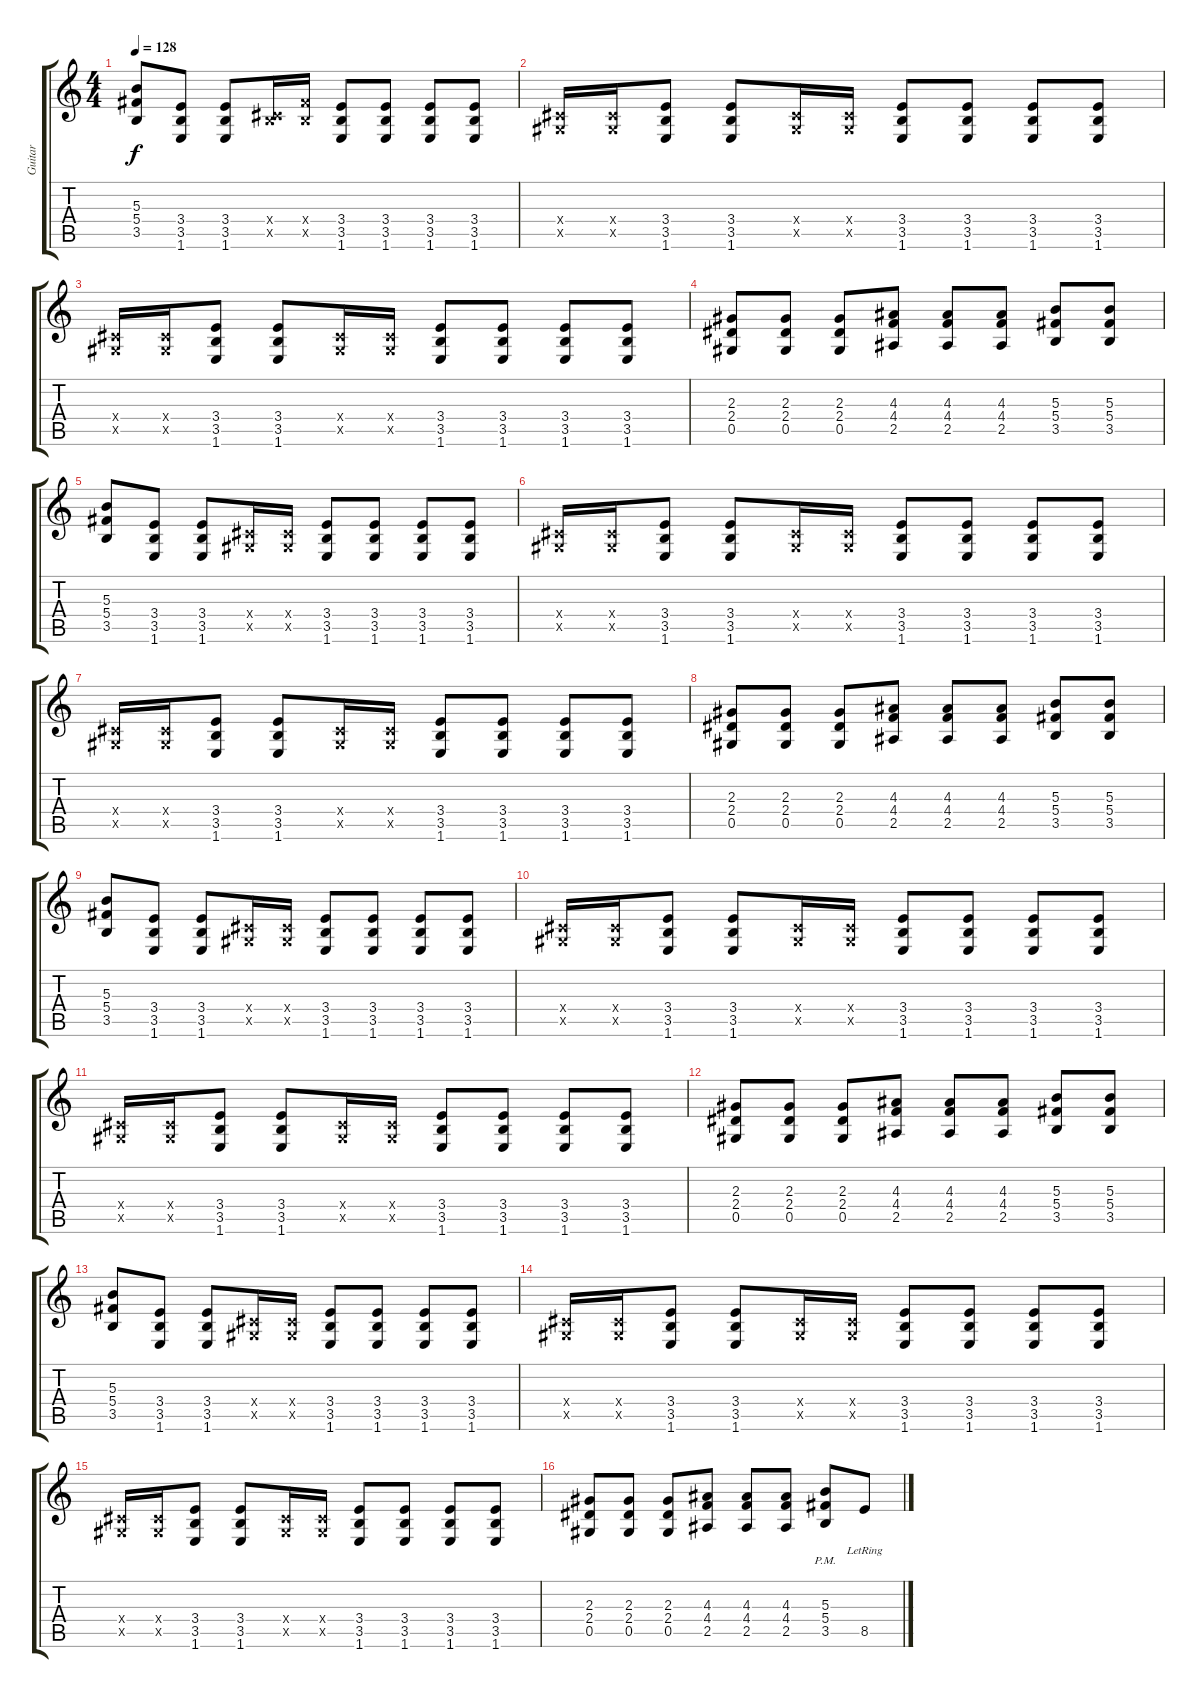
\track ("Guitar" "Guitar") {instrument distortionguitar}
\staff {score tabs}
\tuning (Eb4 Bb3 Gb3 Db3 Ab2 Eb2) {hide}
\ts (4 4)
\tempo 128
\clef g2
\ks c
(5.3 5.4 3.5).8{dy f} (3.4 3.5 1.6).8 (3.4 3.5 1.6).8 (0.4{x} 3.5{x}).16 (5.4{x} 3.5{x}).16 (3.4 3.5 1.6).8 (3.4 3.5 1.6).8 (3.4 3.5 1.6).8 (3.4 3.5 1.6).8 |
(0.4{x} 0.5{x}).16 (0.4{x} 0.5{x}).16 (3.4 3.5 1.6).8 (3.4 3.5 1.6).8 (0.4{x} 0.5{x}).16 (0.4{x} 0.5{x}).16 (3.4 3.5 1.6).8 (3.4 3.5 1.6).8 (3.4 3.5 1.6).8 (3.4 3.5 1.6).8 |
(0.4{x} 0.5{x}).16 (0.4{x} 0.5{x}).16 (3.4 3.5 1.6).8 (3.4 3.5 1.6).8 (0.4{x} 0.5{x}).16 (0.4{x} 0.5{x}).16 (3.4 3.5 1.6).8 (3.4 3.5 1.6).8 (3.4 3.5 1.6).8 (3.4 3.5 1.6).8 |
(2.3 2.4 0.5).8 (2.3 2.4 0.5).8 (2.3 2.4 0.5).8 (4.3 4.4 2.5).8 (4.3 4.4 2.5).8 (4.3 4.4 2.5).8 (5.3 5.4 3.5).8 (5.3 5.4 3.5).8 |
(5.3 5.4 3.5).8 (3.4 3.5 1.6).8 (3.4 3.5 1.6).8 (0.4{x} 0.5{x}).16 (0.4{x} 0.5{x}).16 (3.4 3.5 1.6).8 (3.4 3.5 1.6).8 (3.4 3.5 1.6).8 (3.4 3.5 1.6).8 |
(0.4{x} 0.5{x}).16 (0.4{x} 0.5{x}).16 (3.4 3.5 1.6).8 (3.4 3.5 1.6).8 (0.4{x} 0.5{x}).16 (0.4{x} 0.5{x}).16 (3.4 3.5 1.6).8 (3.4 3.5 1.6).8 (3.4 3.5 1.6).8 (3.4 3.5 1.6).8 |
(0.4{x} 0.5{x}).16 (0.4{x} 0.5{x}).16 (3.4 3.5 1.6).8 (3.4 3.5 1.6).8 (0.4{x} 0.5{x}).16 (0.4{x} 0.5{x}).16 (3.4 3.5 1.6).8 (3.4 3.5 1.6).8 (3.4 3.5 1.6).8 (3.4 3.5 1.6).8 |
(2.3 2.4 0.5).8 (2.3 2.4 0.5).8 (2.3 2.4 0.5).8 (4.3 4.4 2.5).8 (4.3 4.4 2.5).8 (4.3 4.4 2.5).8 (5.3 5.4 3.5).8 (5.3 5.4 3.5).8 |
(5.3 5.4 3.5).8 (3.4 3.5 1.6).8 (3.4 3.5 1.6).8 (0.4{x} 0.5{x}).16 (0.4{x} 0.5{x}).16 (3.4 3.5 1.6).8 (3.4 3.5 1.6).8 (3.4 3.5 1.6).8 (3.4 3.5 1.6).8 |
(0.4{x} 0.5{x}).16 (0.4{x} 0.5{x}).16 (3.4 3.5 1.6).8 (3.4 3.5 1.6).8 (0.4{x} 0.5{x}).16 (0.4{x} 0.5{x}).16 (3.4 3.5 1.6).8 (3.4 3.5 1.6).8 (3.4 3.5 1.6).8 (3.4 3.5 1.6).8 |
(0.4{x} 0.5{x}).16 (0.4{x} 0.5{x}).16 (3.4 3.5 1.6).8 (3.4 3.5 1.6).8 (0.4{x} 0.5{x}).16 (0.4{x} 0.5{x}).16 (3.4 3.5 1.6).8 (3.4 3.5 1.6).8 (3.4 3.5 1.6).8 (3.4 3.5 1.6).8 |
(2.3 2.4 0.5).8 (2.3 2.4 0.5).8 (2.3 2.4 0.5).8 (4.3 4.4 2.5).8 (4.3 4.4 2.5).8 (4.3 4.4 2.5).8 (5.3 5.4 3.5).8 (5.3 5.4 3.5).8 |
(5.3 5.4 3.5).8 (3.4 3.5 1.6).8 (3.4 3.5 1.6).8 (0.4{x} 0.5{x}).16 (0.4{x} 0.5{x}).16 (3.4 3.5 1.6).8 (3.4 3.5 1.6).8 (3.4 3.5 1.6).8 (3.4 3.5 1.6).8 |
(0.4{x} 0.5{x}).16 (0.4{x} 0.5{x}).16 (3.4 3.5 1.6).8 (3.4 3.5 1.6).8 (0.4{x} 0.5{x}).16 (0.4{x} 0.5{x}).16 (3.4 3.5 1.6).8 (3.4 3.5 1.6).8 (3.4 3.5 1.6).8 (3.4 3.5 1.6).8 |
(0.4{x} 0.5{x}).16 (0.4{x} 0.5{x}).16 (3.4 3.5 1.6).8 (3.4 3.5 1.6).8 (0.4{x} 0.5{x}).16 (0.4{x} 0.5{x}).16 (3.4 3.5 1.6).8 (3.4 3.5 1.6).8 (3.4 3.5 1.6).8 (3.4 3.5 1.6).8 |
(2.3 2.4 0.5).8 (2.3 2.4 0.5).8 (2.3 2.4 0.5).8 (4.3 4.4 2.5).8 (4.3 4.4 2.5).8 (4.3 4.4 2.5).8 (5.3{pm} 5.4{pm} 3.5{pm}).8 8.5{lr}.8{volume 16 instrument electricguitarjazz}
